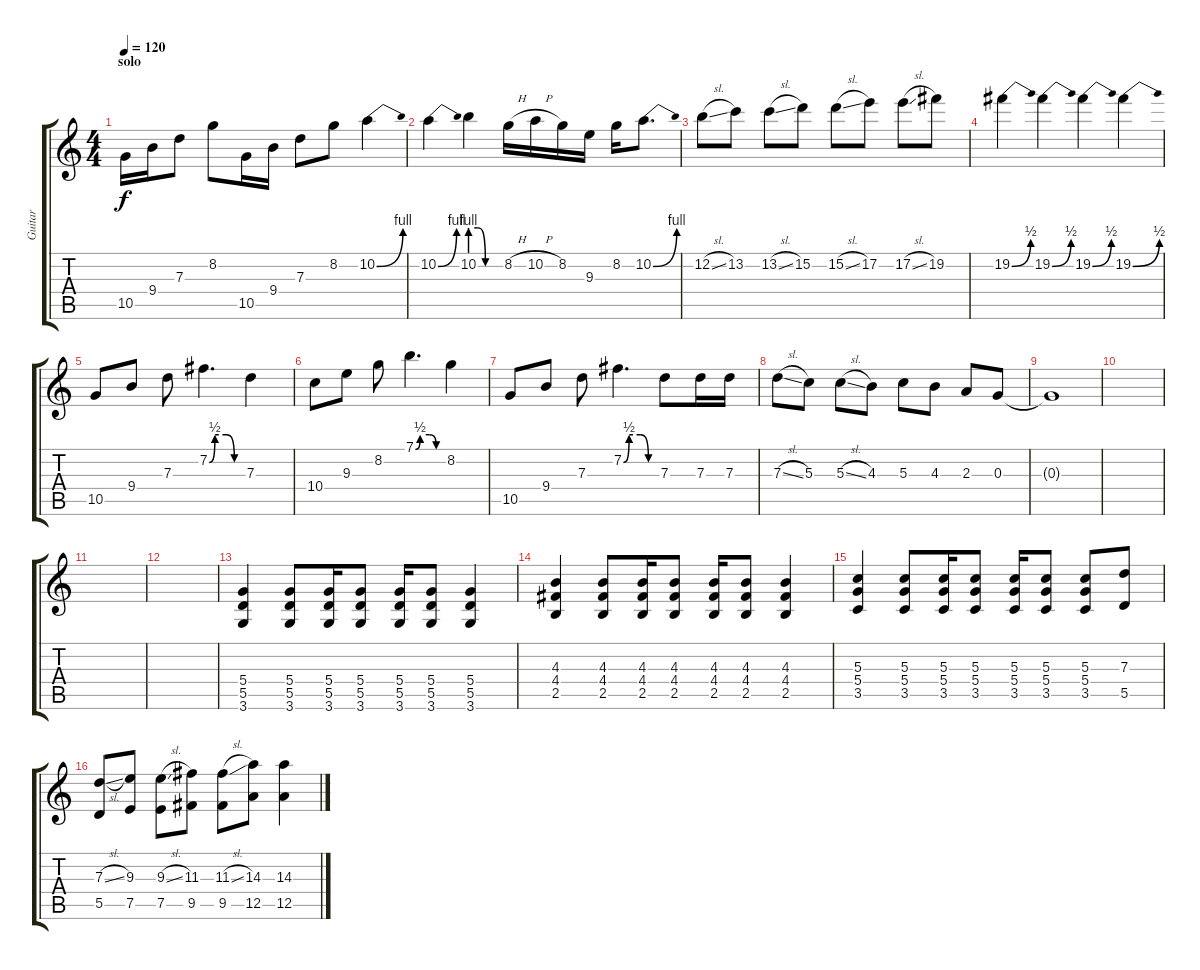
\track ("Guitar" "Guitar") {instrument distortionguitar}
\staff {score tabs}
\tuning (E4 B3 G3 D3 A2 E2) {hide}
\ts (4 4)
\section ("" "solo")
\tempo 120
\clef g2
\ks c
10.5.16{dy f volume 16} 9.4.16 7.3.8 8.2.8 10.5.16 9.4.16 7.3.8 8.2.8 10.2{be (bend 0 0 60 4)}.4 |
10.2{be (bend 0 0 60 4)}.4 10.2{be (custom 0 4 15 4 30 0 60 0)}.4 8.2{h}.16 10.2{h}.16 8.2.16 9.3.16 8.2.16 10.2{be (bend 0 0 60 4)}.8{d} |
12.2{sl}.8 13.2.8 13.2{sl}.8 15.2.8 15.2{sl}.8 17.2.8 17.2{sl}.8 19.2.8 |
19.2{be (bend 0 0 60 2)}.4 19.2{be (bend 0 0 60 2)}.4 19.2{be (bend 0 0 60 2)}.4 19.2{be (bend 0 0 60 2)}.4 |
10.5.8{volume 13} 9.4.8 7.3.8 7.2{be (custom 0 0 10 2 30 2 45 0 60 0)}.4{d} 7.3.4 |
10.4.8 9.3.8 8.2.8 7.1{be (custom 0 0 10 2 30 2 45 0 60 0)}.4{d} 8.2.4 |
10.5.8 9.4.8 7.3.8 7.2{be (custom 0 0 10 2 30 2 45 0 60 0)}.4{d} 7.3.8 7.3.16 7.3.16 |
7.3{sl}.8 5.3.8 5.3{sl}.8 4.3.8 5.3.8 4.3.8 2.3.8 0.3.8 |
0.3{t}.1 |
|
|
|
(5.4 5.5 3.6).4{volume 9} (5.4 5.5 3.6).8 (5.4 5.5 3.6).16 (5.4 5.5 3.6).8 (5.4 5.5 3.6).16 (5.4 5.5 3.6).8 (5.4 5.5 3.6).4 |
(4.3 4.4 2.5).4 (4.3 4.4 2.5).8 (4.3 4.4 2.5).16 (4.3 4.4 2.5).8 (4.3 4.4 2.5).16 (4.3 4.4 2.5).8 (4.3 4.4 2.5).4 |
(5.3 5.4 3.5).4 (5.3 5.4 3.5).8 (5.3 5.4 3.5).16 (5.3 5.4 3.5).8 (5.3 5.4 3.5).16 (5.3 5.4 3.5).8 (5.3 5.4 3.5).8 (7.3 5.5).8 |
(7.3{sl} 5.5).8 (9.3 7.5).8 (9.3{sl} 7.5).8 (11.3 9.5).8 (11.3{sl} 9.5).8 (14.3 12.5).8 (14.3 12.5).4
